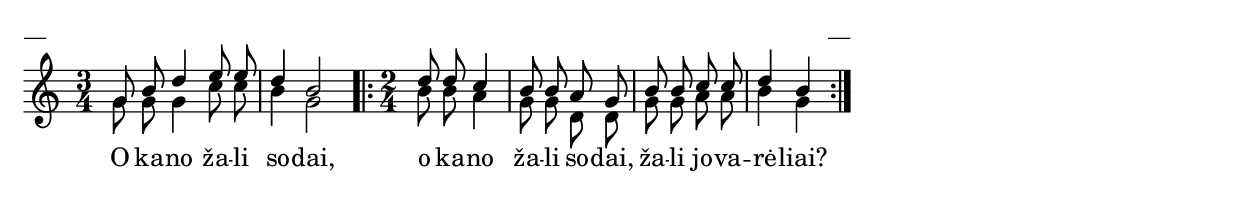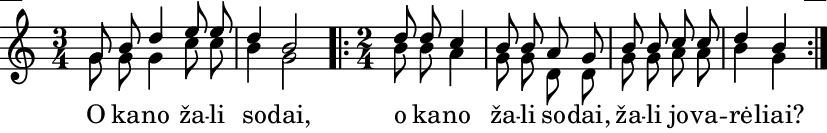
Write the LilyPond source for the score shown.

\version "2.13.18"
#(ly:set-option 'crop #t)

%\header {
%    title = "O kano žali sodai"
%}
% "Skamba, skamba kankliai, 1993"
\paper {
line-width = 14\cm
left-margin = 0.4\cm
between-system-padding = 0.1\cm
between-system-space = 0.1\cm
}
\layout {
indent = #0
ragged-last = ##f
}


voiceA = \relative c' {
\clef "treble"
\key c \major
\time 3/4
g'8 b d4 e8 e | d4 b2
\repeat volta 2 {
\time 2/4
d8 d c4 | b8 b a g | b8 b c c | d4 b
}
}

lyricA = \lyricmode {
O ka -- no ža -- li so -- dai,
o ka -- no ža -- li so -- dai, ža -- li jo -- va -- rė -- liai?
}

voiceB = \relative c' {
\clef "treble"
\key c \major
\time 3/4
g'8 g g4 c8 c | b4 g2
\repeat volta 2 {
\time 2/4
b8 b a4 | g8 g d d | g8 g a a | b4 g
}
}

fullScore = <<
\new Staff {
<<
\new Voice = "voiceA" { \voiceOne \autoBeamOff \voiceA }
\new Lyrics \lyricsto "voiceA" \lyricA
\new Voice = "voiceB" { \voiceTwo \autoBeamOff \voiceB }
>>
}
>>

\score {
\fullScore
\header { piece = "__" opus = "__" }
}
\markup { \with-color #(x11-color 'white) \sans \smaller "__" }
\score {
\unfoldRepeats
\fullScore
\midi {
\context { \Staff \remove "Staff_performer" }
\context { \Voice \consists "Staff_performer" }
}
}
